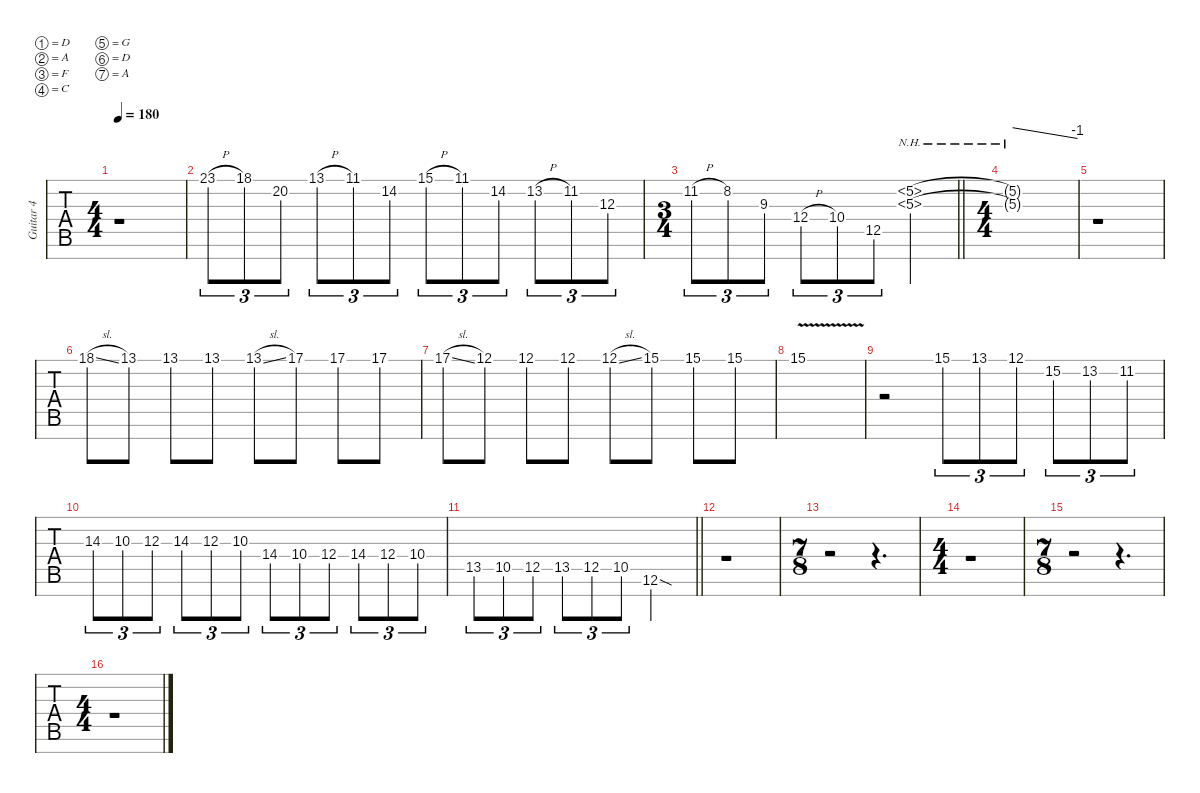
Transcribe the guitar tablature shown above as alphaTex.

\defaultSystemsLayout 2
\hideDynamics
\bracketExtendMode nobrackets
\multiTrackTrackNamePolicy allsystems
\firstSystemTrackNameMode fullname
\otherSystemsTrackNameMode fullname
\otherSystemsTrackNameOrientation horizontal
\track ("Guitar 4" "Gtr. 4") {instrument distortionguitar}
\staff {tabs}
\tuning (D4 A3 F3 C3 G2 D2 A1)
\ts (4 4)
\scale
1.00024
\tempo 180
\accidentals auto
\clef g2
\ottava regular
\simile none
\ks aminor
r.1{dy f} |
\scale
0.999332 23.1{h acc b}.8{tu (3 2)} 18.1{acc b}.8{tu (3 2)} 20.2.8{tu (3 2)} 13.1{h}.8{tu (3 2)} 11.1{acc b}.8{tu (3 2)} 14.2{acc #}.8{tu (3 2)} 15.1{h}.8{tu (3 2)} 11.1{acc b}.8{tu (3 2)} 14.2{acc #}.8{tu (3 2)} 13.2{h}.8{tu (3 2)} 11.2{acc b}.8{tu (3 2)} 12.3.8{tu (3 2)} |
\ts (3 4)
\scale
1.00067
\barLineRight lightlight
11.2{h acc b}.8{tu (3 2)} 8.2.8{tu (3 2)} 9.3.8{tu (3 2)} 12.4{h}.8{tu (3 2)} 10.4.8{tu (3 2)} 12.5.8{tu (3 2)} (5.2{nh} 5.3{nh}).4 |
\ts (4 4)
(5.2{nh t} 5.3{nh t}).1{tbe (dive default 0 0 59.4 -4)} |
\scale
0.999996 r.1 |
\scale
1.00024 18.1{sl acc b}.8 13.1.8 13.1.8 13.1.8 13.1{sl}.8 17.1.8 17.1.8 17.1.8 |
\scale
0.999761 17.1{sl}.8 12.1.8 12.1.8 12.1.8 12.1{sl}.8 15.1.8 15.1.8 15.1.8 |
\scale
0.998893 15.1{v}.1 |
\scale
1.00111 r.2 15.1.8{tu (3 2)} 13.1.8{tu (3 2)} 12.1.8{tu (3 2)} 15.2.8{tu (3 2)} 13.2.8{tu (3 2)} 11.2{acc b}.8{tu (3 2)} |
\scale
0.999097 14.3.8{tu (3 2)} 10.3.8{tu (3 2)} 12.3.8{tu (3 2)} 14.3.8{tu (3 2)} 12.3.8{tu (3 2)} 10.3.8{tu (3 2)} 14.4.8{tu (3 2)} 10.4.8{tu (3 2)} 12.4.8{tu (3 2)} 14.4.8{tu (3 2)} 12.4.8{tu (3 2)} 10.4.8{tu (3 2)} |
\scale
1.0009
\barLineRight lightlight
13.5{acc b}.8{tu (3 2)} 10.5.8{tu (3 2)} 12.5.8{tu (3 2)} 13.5{acc b}.8{tu (3 2)} 12.5.8{tu (3 2)} 10.5.8{tu (3 2)} 12.6{sod}.2 |
\scale
0.998576 r.1 |
\ts (7 8)
\scale
1.00142 r.2 r.4{d} |
\ts (4 4)
\scale
0.999687 r.1 |
\ts (7 8)
\scale
1.00031 r.2 r.4{d} |
\ts (4 4)
\scale
0.999687 r.1
